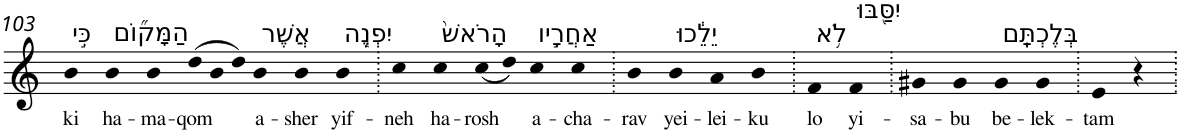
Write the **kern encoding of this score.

**kern	**text
*part1	*part1
*staff1	*staff1
*I"Piano	*
*I'Pno	*
!!LO:PB:g=z
*clefG2	*
*k[]	*
=103	=103
!LO:TX:a:t=כִּ֣י	!
!	!LO:LY:b
4b	ki
!LO:TX:a:t=הַמָּק֞וֹם	!
!	!LO:LY:b
4b	ha-
!	!LO:LY:b
4b	-ma-
*Xtuplet	*
!	!LO:LY:b
(>12dd	-qom
12b	.
12dd)	.
!LO:TX:a:t=אֲשֶׁר	!
!	!LO:LY:b
4b	a-
!	!LO:LY:b
4b	-sher
!LO:TX:a:t=יִפְנֶ֤ה	!
!	!LO:LY:b
4b	yif-
=104.	=104.
!	!LO:LY:b
4cc	-neh
!LO:TX:a:t=הָרֹאשׁ֙	!
!	!LO:LY:b
4cc	ha-
!	!LO:LY:b
(<8cc	-rosh
8dd)	.
!LO:TX:a:t=אַחֲרָ֣יו	!
!	!LO:LY:b
4cc	a-
!	!LO:LY:b
4cc	-cha-
=105.	=105.
!	!LO:LY:b
4b	-rav
!LO:TX:a:t=יֵלֵ֔כוּ	!
!	!LO:LY:b
4b	yei-
!	!LO:LY:b
4a	-lei-
!	!LO:LY:b
4b	-ku
=106.	=106.
!LO:TX:a:t=לֹ֥א	!
!	!LO:LY:b
4f	lo
!LO:TX:a:t=יִסַּ֖בּוּ	!
!	!LO:LY:b
4f	yi-
=107.	=107.
!	!LO:LY:b
4g#X	-sa-
!	!LO:LY:b
4g#	-bu
!LO:TX:a:t=בְּלֶכְתָּֽם	!
!	!LO:LY:b
4g#	be-
!	!LO:LY:b
4g#	-lek-
=108.	=108.
!	!LO:LY:b
4e	-tam
4r	.
=.	=.
*-	*-
